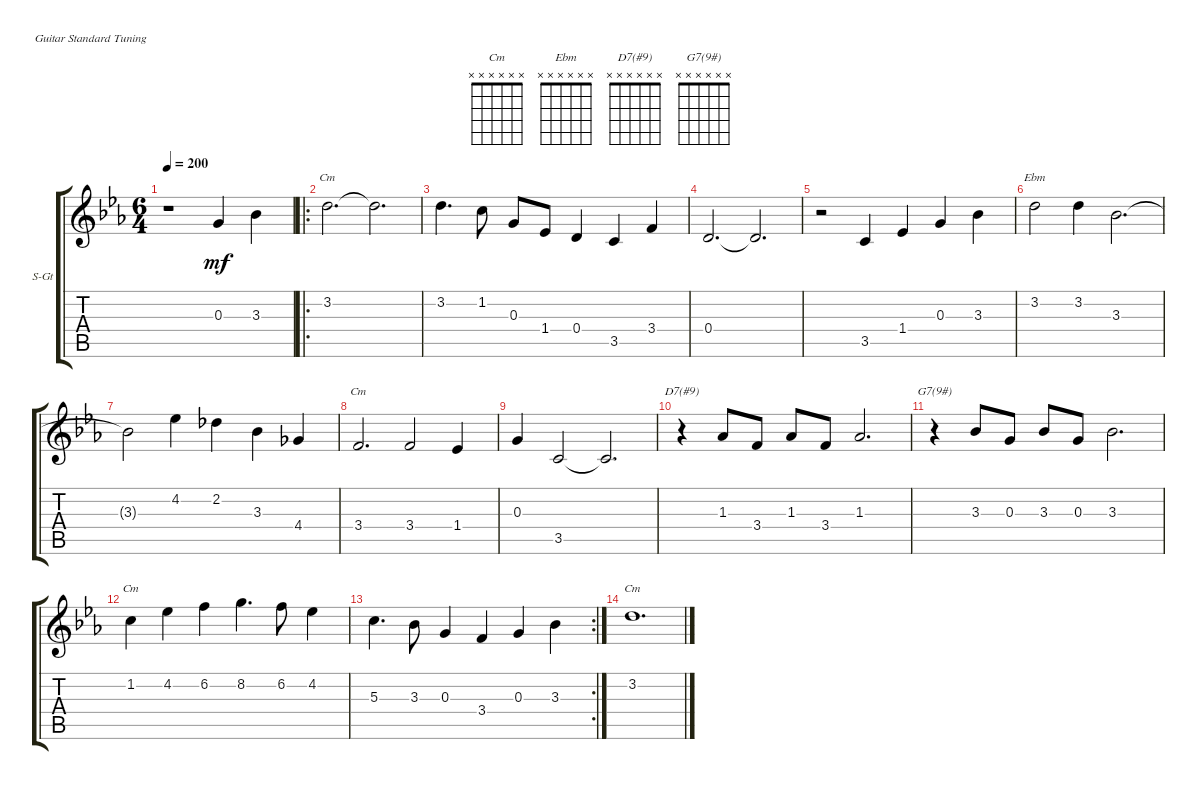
\defaultSystemsLayout 4
\bracketExtendMode groupsimilarinstruments
\firstSystemTrackNameOrientation horizontal
\otherSystemsTrackNameOrientation horizontal
\track ("Steel Guitar" "S-Gt") {instrument acousticguitarsteel}
\staff {score tabs}
\tuning (E4 B3 G3 D3 A2 E2)
\chord ("Cm" x x x x x x)
\chord ("Ebm" x x x x x x)
\chord ("D7(#9)" x x x x x x)
\chord ("G7(9#)" x x x x x x)
\ts (6 4)
\tempo 200
\clef g2
\ks eb
r.1{dy mf instrument acousticguitarsteel} 0.3.4 3.3.4 |
\ro
3.2.2{d ch "Cm"} 3.2{t}.2{d} |
3.2.4{d} 1.2.8 0.3.8 1.4.8 0.4.4 3.5.4 3.4.4 |
0.4.2{d} 0.4{t}.2{d} |
r.2 3.5.4 1.4.4 0.3.4 3.3.4 |
3.2.2{ch "Ebm"} 3.2.4 3.3.2{d} |
3.3{t}.2 4.2.4 2.2.4 3.3.4 4.4.4 |
3.4.2{d ch "Cm"} 3.4.2 1.4.4 |
0.3.4 3.5.2 3.5{t}.2{d} |
r.4{ch "D7(#9)"} 1.3.8 3.4.8 1.3.8 3.4.8 1.3.2{d} |
r.4{ch "G7(9#)"} 3.3.8 0.3.8 3.3.8 0.3.8 3.3.2{d} |
1.2.4{ch "Cm"} 4.2.4 6.2.4 8.2.4{d} 6.2.8 4.2.4 |
\rc 2
5.3.4{d} 3.3.8 0.3.4 3.4.4 0.3.4 3.3.4 |
3.2.1{d ch "Cm"}
